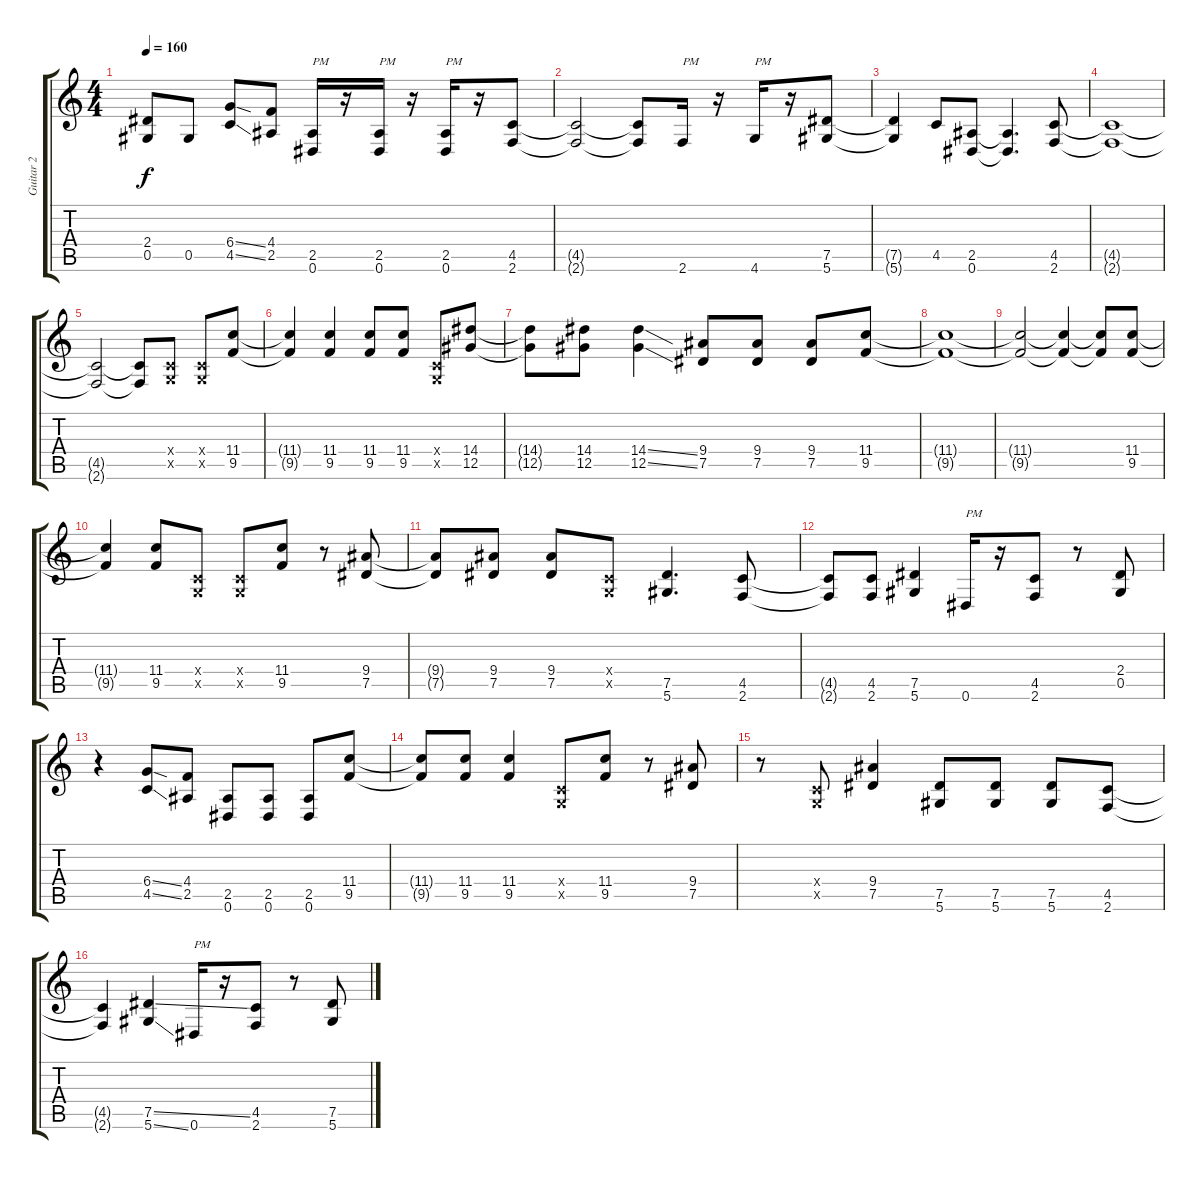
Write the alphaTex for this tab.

\track ("Guitar 2" "Guitar 2") {instrument distortionguitar}
\staff {score tabs}
\tuning (Eb4 Bb3 Gb3 Db3 Ab2 Eb2) {hide}
\ts (4 4)
\tempo 160
\clef g2
\ks c
(2.4{t} 0.5{t}).8{dy f} 0.5.8 (6.4{ss} 4.5{ss}).8 (4.4 2.5).8 (2.5 0.6).16{txt "PM"} r.16 (2.5 0.6).16{txt "PM"} r.16 (2.5 0.6).16{txt "PM"} r.16 (4.5 2.6).8 |
(4.5{t} 2.6{t}).2 (4.5{t} 2.6{t}).8 2.6.16{txt "PM"} r.16 4.6.16{txt "PM"} r.16 (7.5 5.6).8 |
(7.5{t} 5.6{t}).4 4.5.8 (2.5 0.6).8 (2.5{t} 0.6{t}).4{d} (4.5 2.6).8 |
(4.5{t} 2.6{t}).1 |
(4.5{t} 2.6{t}).2 (4.5{t} 2.6{t}).8 (-1.4{x} -1.5{x}).8 (-1.4{x} -1.5{x}).8 (11.4 9.5).8 |
(11.4{t} 9.5{t}).4 (11.4 9.5).4 (11.4 9.5).8 (11.4 9.5).8 (-1.4{x} -1.5{x}).8 (14.4 12.5).8 |
(14.4{t} 12.5{t}).8 (14.4 12.5).8 (14.4{ss} 12.5{ss}).4 (9.4 7.5).8 (9.4 7.5).8 (9.4 7.5).8 (11.4 9.5).8 |
(11.4{t} 9.5{t}).1 |
(11.4{t} 9.5{t}).2 (11.4{t} 9.5{t}).4 (11.4{t} 9.5{t}).8 (11.4 9.5).8 |
(11.4{t} 9.5{t}).4 (11.4 9.5).8 (-1.4{x} -1.5{x}).8 (-1.4{x} -1.5{x}).8 (11.4 9.5).8 r.8 (9.4 7.5).8 |
(9.4{t} 7.5{t}).8 (9.4 7.5).8 (9.4 7.5).8 (-1.4{x} -1.5{x}).8 (7.5 5.6).4{d} (4.5 2.6).8 |
(4.5{t} 2.6{t}).8 (4.5 2.6).8 (7.5 5.6).4 0.6.16{txt "PM"} r.16 (4.5 2.6).8 r.8 (2.4 0.5).8 |
r.4 (6.4{ss} 4.5{ss}).8 (4.4 2.5).8 (2.5 0.6).8 (2.5 0.6).8 (2.5 0.6).8 (11.4 9.5).8 |
(11.4{t} 9.5{t}).8 (11.4 9.5).8 (11.4 9.5).4 (-1.4{x} -1.5{x}).8 (11.4 9.5).8 r.8 (9.4 7.5).8 |
r.8 (-1.4{x} -1.5{x}).8 (9.4 7.5).4 (7.5 5.6).8 (7.5 5.6).8 (7.5 5.6).8 (4.5 2.6).8 |
(4.5{t} 2.6{t}).4 (7.5{ss} 5.6{ss}).4 0.6.16{txt "PM"} r.16 (4.5 2.6).8 r.8 (7.5 5.6).8
